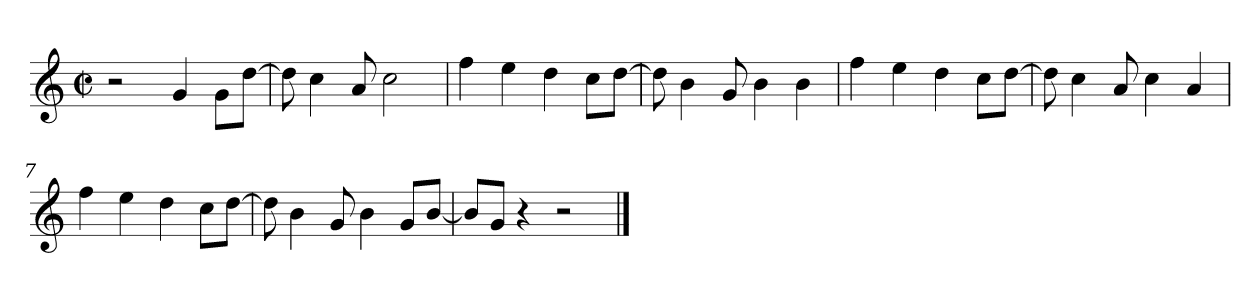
**kern
*part1
*staff1
*clefG2
*k[]
*C:
*M2/2
*met(c|)
=1
2r
4g/
8g\L
[8dd\J
=2
8dd\]
4cc\
8a/
2cc\
=3
4ff\
4ee\
4dd\
8cc\L
[8dd\J
=4
8dd\]
4b\
8g/
4b\
4b\
=5
4ff\
4ee\
4dd\
8cc\L
[8dd\J
!!LO:LB:g=z
=6
8dd\]
4cc\
8a/
4cc\
4a/
=7
4ff\
4ee\
4dd\
8cc\L
[8dd\J
=8
8dd\]
4b\
8g/
4b\
8g/L
[8b/J
=9
8b/L]
8g/J
4r
2r
==
*-
